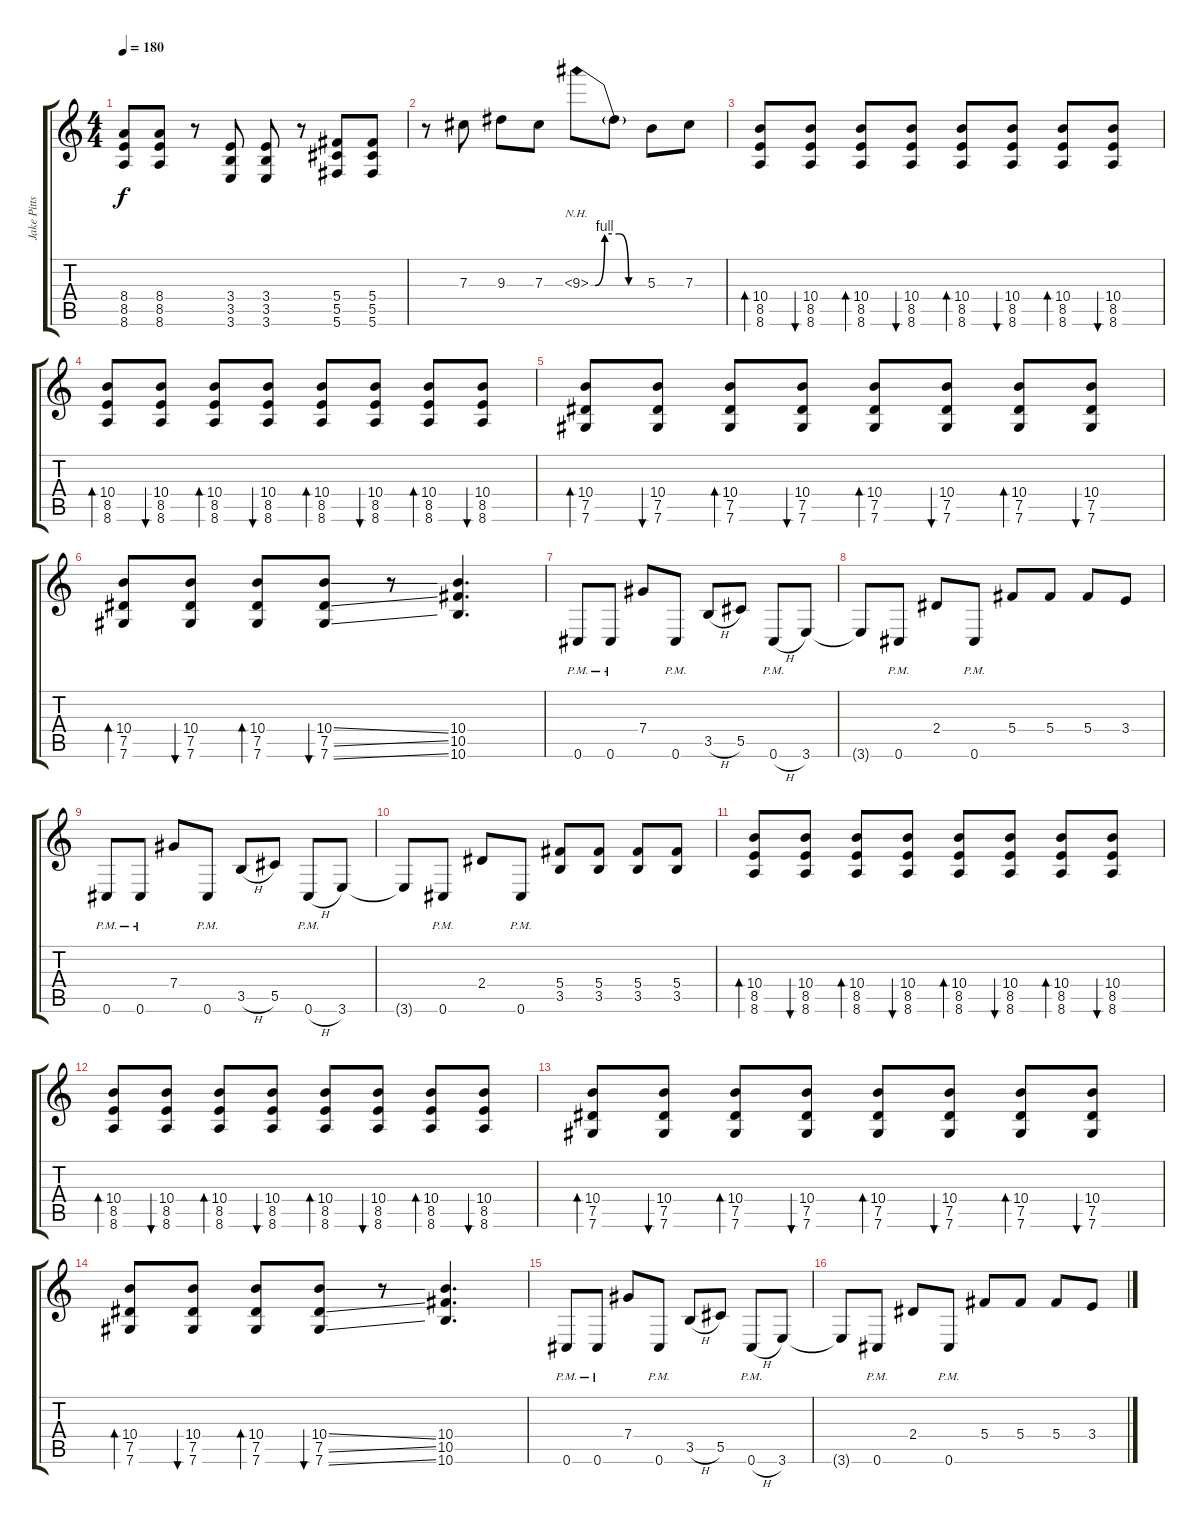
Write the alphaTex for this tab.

\track ("Jake Pitts" "Jake Pitts") {instrument distortionguitar}
\staff {score tabs}
\tuning (Eb4 Bb3 Gb3 Db3 Ab2 Db2) {hide}
\ts (4 4)
\tempo 180
\clef g2
\ks c
(8.4 8.5 8.6).8{dy f} (8.4 8.5 8.6).8 r.8 (3.4 3.5 3.6).8 (3.4 3.5 3.6).8 r.8 (5.4 5.5 5.6).8 (5.4 5.5 5.6).8 |
r.8 7.3.8 9.3.8 7.3.8 9.3{be (custom 0 0 5 0 15 4 30 4 40 0 60 0) nh}.8 9.3{t}.8 5.3.8 7.3.8 |
(10.4 8.5 8.6).8{bd 60} (10.4 8.5 8.6).8{bu 60} (10.4 8.5 8.6).8{bd 60} (10.4 8.5 8.6).8{bu 60} (10.4 8.5 8.6).8{bd 60} (10.4 8.5 8.6).8{bu 60} (10.4 8.5 8.6).8{bd 60} (10.4 8.5 8.6).8{bu 60} |
(10.4 8.5 8.6).8{bd 60} (10.4 8.5 8.6).8{bu 60} (10.4 8.5 8.6).8{bd 60} (10.4 8.5 8.6).8{bu 60} (10.4 8.5 8.6).8{bd 60} (10.4 8.5 8.6).8{bu 60} (10.4 8.5 8.6).8{bd 60} (10.4 8.5 8.6).8{bu 60} |
(10.4 7.5 7.6).8{bd 60} (10.4 7.5 7.6).8{bu 60} (10.4 7.5 7.6).8{bd 60} (10.4 7.5 7.6).8{bu 60} (10.4 7.5 7.6).8{bd 60} (10.4 7.5 7.6).8{bu 60} (10.4 7.5 7.6).8{bd 60} (10.4 7.5 7.6).8{bu 60} |
(10.4 7.5 7.6).8{bd 60} (10.4 7.5 7.6).8{bu 60} (10.4 7.5 7.6).8{bd 60} (10.4{ss} 7.5{ss} 7.6{ss}).8{bu 60} r.8 (10.4 10.5 10.6).4{d} |
0.6{pm}.8 0.6{pm}.8 7.4.8 0.6{pm}.8 3.5{h}.8 5.5.8 0.6{h pm}.8 3.6.8 |
3.6{t}.8 0.6{pm}.8 2.4.8 0.6{pm}.8 5.4.8 5.4.8 5.4.8 3.4.8 |
0.6{pm}.8 0.6{pm}.8 7.4.8 0.6{pm}.8 3.5{h}.8 5.5.8 0.6{h pm}.8 3.6.8 |
3.6{t}.8 0.6{pm}.8 2.4.8 0.6{pm}.8 (5.4 3.5).8 (5.4 3.5).8 (5.4 3.5).8 (5.4 3.5).8 |
(10.4 8.5 8.6).8{bd 60} (10.4 8.5 8.6).8{bu 60} (10.4 8.5 8.6).8{bd 60} (10.4 8.5 8.6).8{bu 60} (10.4 8.5 8.6).8{bd 60} (10.4 8.5 8.6).8{bu 60} (10.4 8.5 8.6).8{bd 60} (10.4 8.5 8.6).8{bu 60} |
(10.4 8.5 8.6).8{bd 60} (10.4 8.5 8.6).8{bu 60} (10.4 8.5 8.6).8{bd 60} (10.4 8.5 8.6).8{bu 60} (10.4 8.5 8.6).8{bd 60} (10.4 8.5 8.6).8{bu 60} (10.4 8.5 8.6).8{bd 60} (10.4 8.5 8.6).8{bu 60} |
(10.4 7.5 7.6).8{bd 60} (10.4 7.5 7.6).8{bu 60} (10.4 7.5 7.6).8{bd 60} (10.4 7.5 7.6).8{bu 60} (10.4 7.5 7.6).8{bd 60} (10.4 7.5 7.6).8{bu 60} (10.4 7.5 7.6).8{bd 60} (10.4 7.5 7.6).8{bu 60} |
(10.4 7.5 7.6).8{bd 60} (10.4 7.5 7.6).8{bu 60} (10.4 7.5 7.6).8{bd 60} (10.4{ss} 7.5{ss} 7.6{ss}).8{bu 60} r.8 (10.4 10.5 10.6).4{d} |
0.6{pm}.8 0.6{pm}.8 7.4.8 0.6{pm}.8 3.5{h}.8 5.5.8 0.6{h pm}.8 3.6.8 |
3.6{t}.8 0.6{pm}.8 2.4.8 0.6{pm}.8 5.4.8 5.4.8 5.4.8 3.4.8
